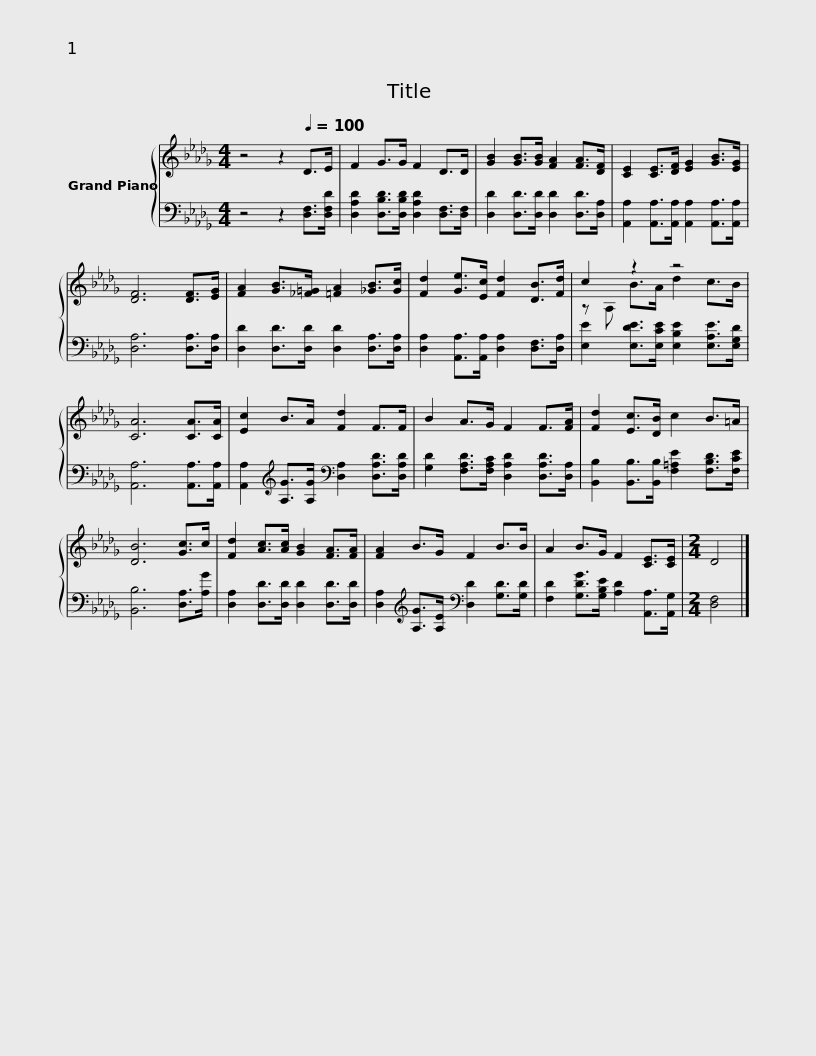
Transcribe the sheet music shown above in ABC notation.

X:1
%%score { ( 1 3 ) | 2 }
L:1/8
M:4/4
I:linebreak $
K:Db
V:1 treble
V:3 treble
V:2 bass
V:1
 z4 z2[Q:1/4=100] D>E | F2 G>G F2 D>D | [GB]2 [GB]>[GB] [FA]2 [FA]>[DF] | [CE]2 [CE]>[DF] [EG]2 [GB]>[EG] | [DF]6 [DF]>[EG] |$ %5
 [FA]2 [GB]>[_F=G] [=FA]2 [_GB]>[Gc] | [Fd]2 [Ge]>[Ec] [Fd]2 [DB]>[Fd] | c2 z2 z4 | [CA]6 [CA]>[CA] | [Ec]2 B>A [Fd]2 F>F |$ %10
 B2 A>G F2 F>[FA] | [Fd]2 [Ec]>[DB] c2 B>=A | [DB]6 [Gc]>c | [Fd]2 [Ac]>[Ac] [GB]2 [FA]>[FA] | [FA]2 B>G F2 B>B |$ %15
 A2 B>G F2 [CE]>[CE] |[M:2/4] D4 |] %17
V:2
 z4 z2 [D,F,]>[D,F,D] | [D,A,D]2 [D,B,D]>[D,B,D] [D,A,D]2 [D,F,]>[D,F,] | [D,D]2 [D,D]>[D,D] [D,D]2 [D,D]>[D,A,] | [A,,A,]2 [A,,A,]>[A,,A,] [A,,A,]2 [A,,A,]>[A,,A,] | [D,A,]6 [D,A,]>[D,A,] |$ %5
 [D,D]2 [D,D]>[D,D] [D,D]2 [D,A,]>[D,A,] | [D,A,]2 [A,,A,]>[A,,A,] [D,A,]2 [D,F,]>[D,A,] | [E,E]2 [E,DE]>[E,CE] [E,B,E]2 [E,A,E]>[E,G,D] | [A,,A,]6 [A,,A,]>[A,,A,] | [A,,A,]2[K:treble] [A,G]>[A,G][K:bass] [D,A,]2 [D,A,D]>[D,A,D] |$ %10
 [G,D]2 [F,A,D]>[F,A,C] [D,A,D]2 [D,A,D]>[D,A,] | [B,,B,]2 [B,,B,]>[B,,B,] [F,=A,E]2 [F,B,D]>[F,CE] | [B,,B,]6 [D,A,]>[A,G] | [D,A,]2 [D,D]>[D,D] [D,D]2 [D,D]>[D,D] | [D,A,]2[K:treble] [A,G]>[A,E][K:bass] [D,D]2 [G,D]>[G,D] |$ %15
 [F,D]2 [G,DG]>[G,B,E] [A,D]2 [A,,A,]>[A,,G,] |[M:2/4] [D,F,]4 |] %17
V:3
 x8 | x8 | x8 | x8 | x8 |$ %5
 x8 | x8 | z A, B>A d2 c>B | x8 | x8 |$ %10
 x8 | x8 | x8 | x8 | x8 |$ %15
 x8 |[M:2/4] x4 |] %17
